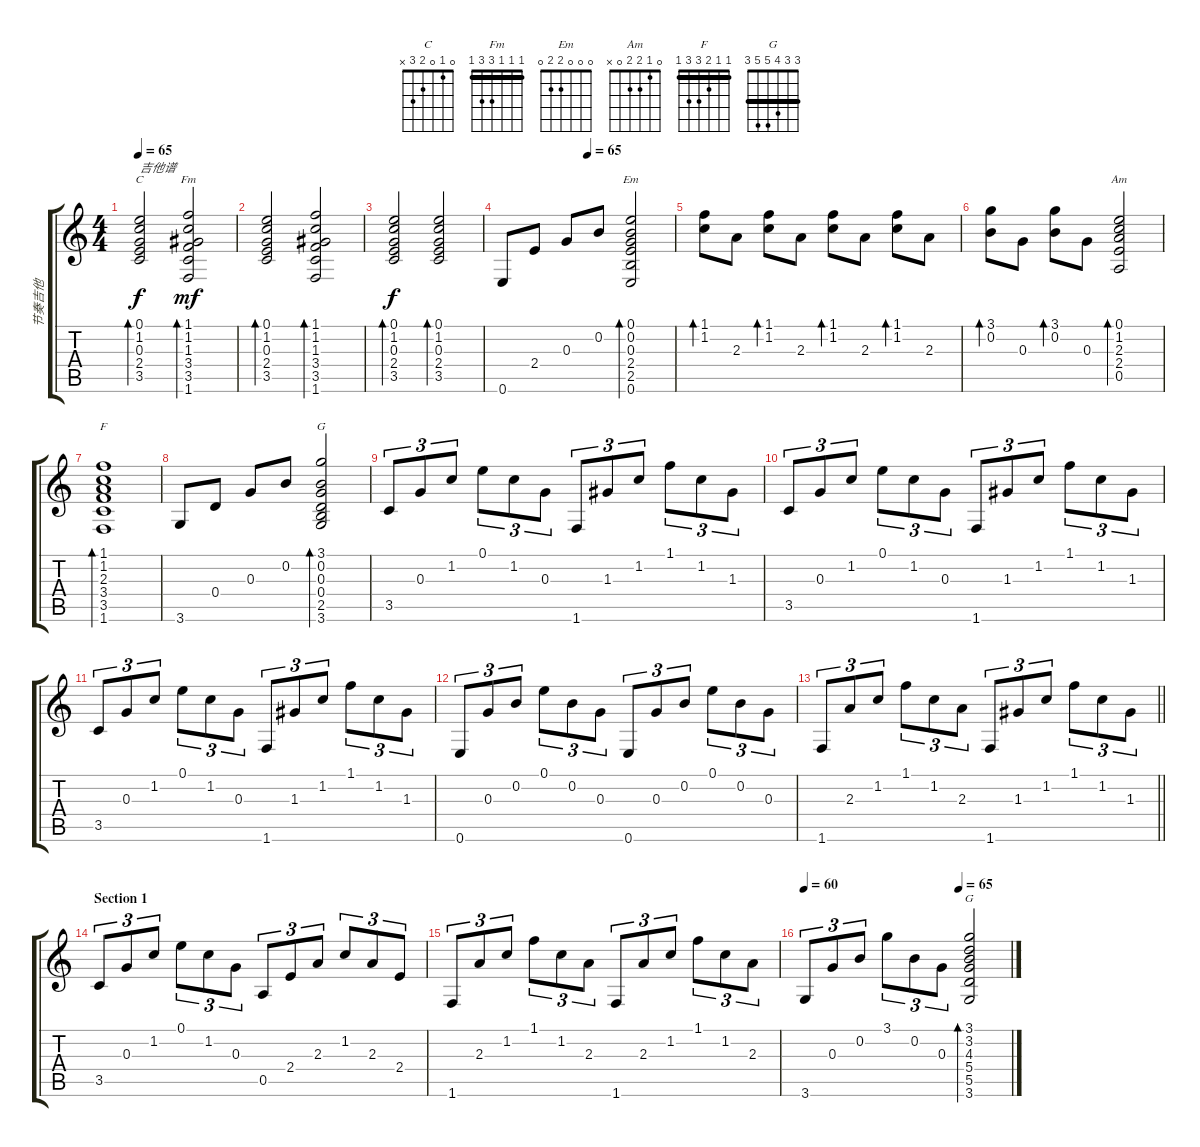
\track ("节奏吉他" "节奏吉他") {instrument acousticguitarsteel}
\staff {score tabs}
\tuning (E4 B3 G3 D3 A2 E2) {hide}
\chord ("C" 0 1 0 2 3 x)
\chord ("Fm" 1 1 1 3 3 1) {barre 1}
\chord ("Em" 0 0 0 2 2 0)
\chord ("Am" 0 1 2 2 0 x)
\chord ("F" 1 1 2 3 3 1) {barre 1}
\chord ("G" 3 0 0 0 2 3)
\chord ("G" 3 3 4 5 5 3) {barre 3}
\ts (4 4)
\tempo 65
\tempo 60
\tempo 65
\clef g2
\ks c
(0.1 1.2 0.3 2.4 3.5).2{bd 240 ch "C" txt "吉他谱" dy f instrument acousticguitarsteel} (1.1 1.2 1.3 3.4 3.5 1.6).2{bd 240 ch "Fm" dy mf} |
(0.1 1.2 0.3 2.4 3.5).2{bd 240} (1.1 1.2 1.3 3.4 3.5 1.6).2{bd 240} |
(0.1 1.2 0.3 2.4 3.5).2{bd 240 dy f} (0.1 1.2 0.3 2.4 3.5).2{bd 240} |
\tempo (65 0.5)
0.6.8 2.4.8 0.3.8 0.2.8 (0.1 0.2 0.3 2.4 2.5 0.6).2{bd 240 ch "Em"} |
(1.1 1.2).8{bd 480} 2.3.8 (1.1 1.2).8{bd 480} 2.3.8 (1.1 1.2).8{bd 480} 2.3.8 (1.1 1.2).8{bd 480} 2.3.8 |
(3.1 0.2).8{bd 480} 0.3.8 (3.1 0.2).8{bd 480} 0.3.8 (0.1 1.2 2.3 2.4 0.5).2{bd 240 ch "Am"} |
(1.1 1.2 2.3 3.4 3.5 1.6).1{bd 240 ch "F"} |
3.6.8 0.4.8 0.3.8 0.2.8 (3.1 0.2 0.3 0.4 2.5 3.6).2{bd 240 ch "G"} |
3.5.8{tu (3 2)} 0.3.8{tu (3 2)} 1.2.8{tu (3 2)} 0.1.8{tu (3 2)} 1.2.8{tu (3 2)} 0.3.8{tu (3 2)} 1.6.8{tu (3 2)} 1.3.8{tu (3 2)} 1.2.8{tu (3 2)} 1.1.8{tu (3 2)} 1.2.8{tu (3 2)} 1.3.8{tu (3 2)} |
3.5.8{tu (3 2)} 0.3.8{tu (3 2)} 1.2.8{tu (3 2)} 0.1.8{tu (3 2)} 1.2.8{tu (3 2)} 0.3.8{tu (3 2)} 1.6.8{tu (3 2)} 1.3.8{tu (3 2)} 1.2.8{tu (3 2)} 1.1.8{tu (3 2)} 1.2.8{tu (3 2)} 1.3.8{tu (3 2)} |
3.5.8{tu (3 2)} 0.3.8{tu (3 2)} 1.2.8{tu (3 2)} 0.1.8{tu (3 2)} 1.2.8{tu (3 2)} 0.3.8{tu (3 2)} 1.6.8{tu (3 2)} 1.3.8{tu (3 2)} 1.2.8{tu (3 2)} 1.1.8{tu (3 2)} 1.2.8{tu (3 2)} 1.3.8{tu (3 2)} |
0.6.8{tu (3 2)} 0.3.8{tu (3 2)} 0.2.8{tu (3 2)} 0.1.8{tu (3 2)} 0.2.8{tu (3 2)} 0.3.8{tu (3 2)} 0.6.8{tu (3 2)} 0.3.8{tu (3 2)} 0.2.8{tu (3 2)} 0.1.8{tu (3 2)} 0.2.8{tu (3 2)} 0.3.8{tu (3 2)} |
\barLineRight lightlight
1.6.8{tu (3 2)} 2.3.8{tu (3 2)} 1.2.8{tu (3 2)} 1.1.8{tu (3 2)} 1.2.8{tu (3 2)} 2.3.8{tu (3 2)} 1.6.8{tu (3 2)} 1.3.8{tu (3 2)} 1.2.8{tu (3 2)} 1.1.8{tu (3 2)} 1.2.8{tu (3 2)} 1.3.8{tu (3 2)} |
\section ("" "Section 1")
3.5.8{tu (3 2)} 0.3.8{tu (3 2)} 1.2.8{tu (3 2)} 0.1.8{tu (3 2)} 1.2.8{tu (3 2)} 0.3.8{tu (3 2)} 0.5.8{tu (3 2)} 2.4.8{tu (3 2)} 2.3.8{tu (3 2)} 1.2.8{tu (3 2)} 2.3.8{tu (3 2)} 2.4.8{tu (3 2)} |
1.6.8{tu (3 2)} 2.3.8{tu (3 2)} 1.2.8{tu (3 2)} 1.1.8{tu (3 2)} 1.2.8{tu (3 2)} 2.3.8{tu (3 2)} 1.6.8{tu (3 2)} 2.3.8{tu (3 2)} 1.2.8{tu (3 2)} 1.1.8{tu (3 2)} 1.2.8{tu (3 2)} 2.3.8{tu (3 2)} |
\tempo 60
\tempo (65 0.75)
3.6.8{tu (3 2)} 0.3.8{tu (3 2)} 0.2.8{tu (3 2)} 3.1.8{tu (3 2)} 0.2.8{tu (3 2)} 0.3.8{tu (3 2)} (3.1 3.2 4.3 5.4 5.5 3.6).2{bd 240 ch "G"}
